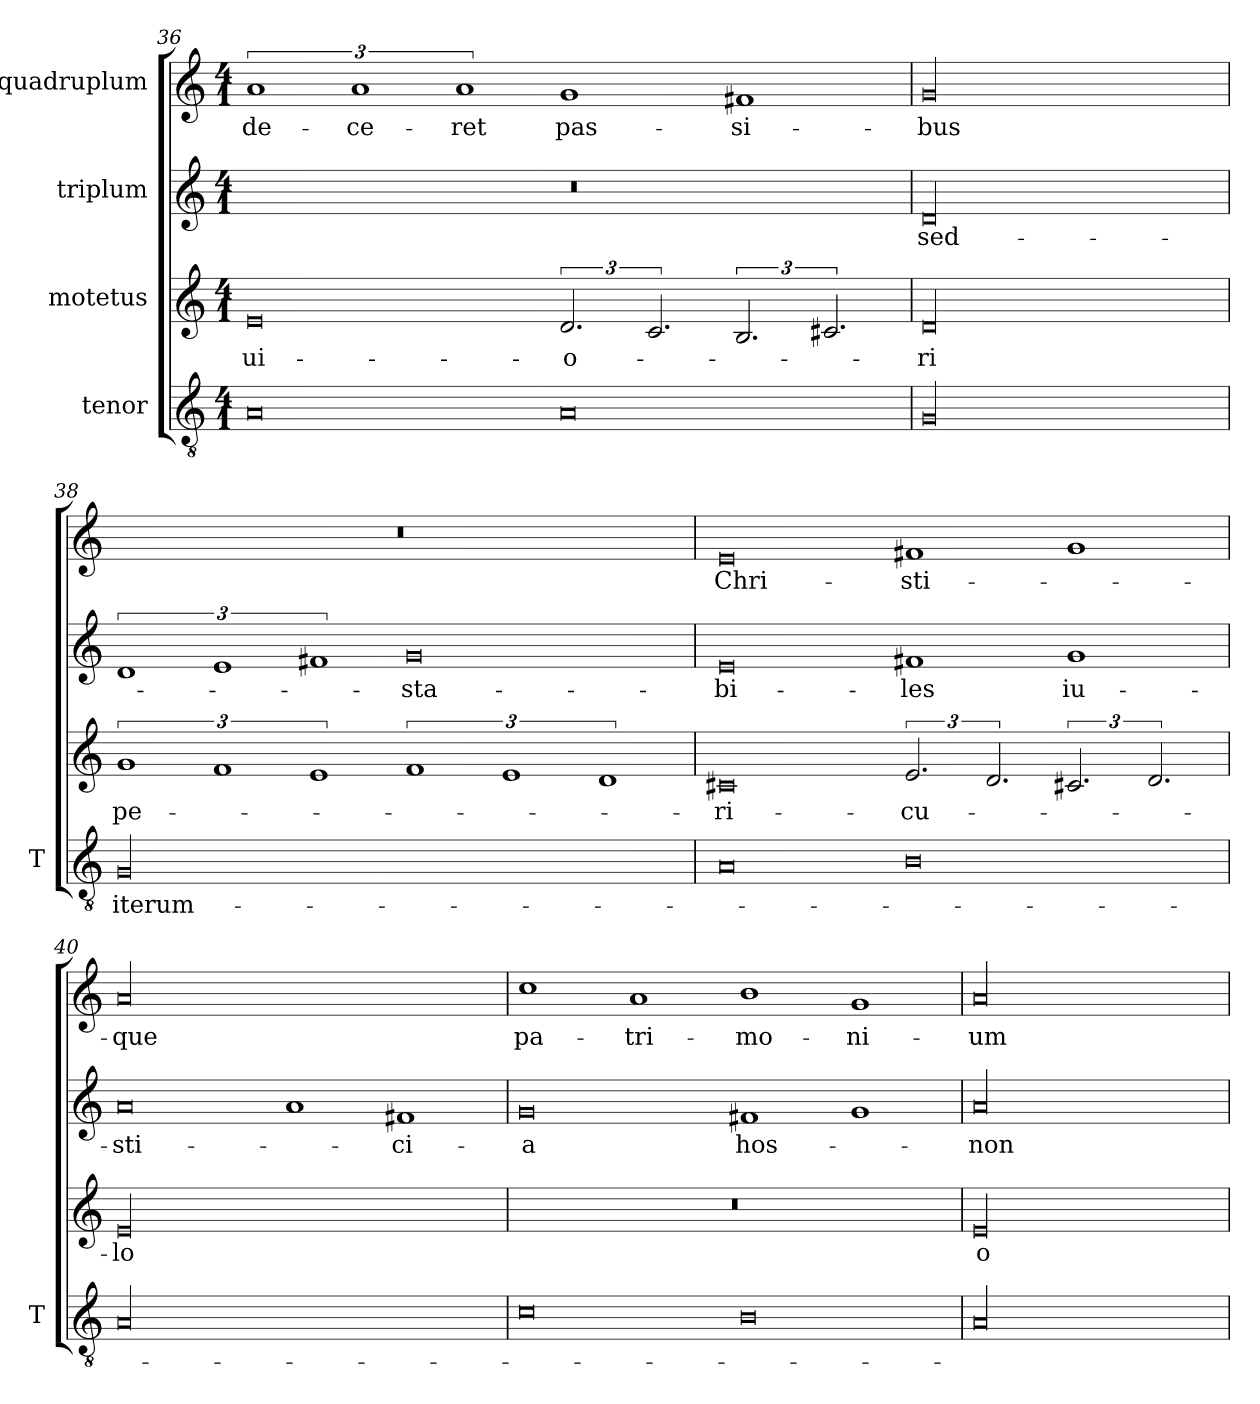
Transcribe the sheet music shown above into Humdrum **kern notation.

**kern	**text	**kern	**text	**kern	**text	**kern	**text
*part4	*part4	*part3	*part3	*part2	*part2	*part1	*part1
*staff4	*staff4	*staff3	*staff3	*staff2	*staff2	*staff1	*staff1
*I"tenor	*	*I"motetus	*	*I"triplum	*	*I"quadruplum	*
*I'T	*	*	*	*	*	*	*
*clefGv2	*	*clefG2	*	*clefG2	*	*clefG2	*
*k[]	*	*k[]	*	*k[]	*	*k[]	*
*C:	*	*C:	*	*C:	*	*C:	*
*M4/1	*	*M4/1	*	*M4/1	*	*M4/1	*
=36	=36	=36	=36	=36	=36	=36	=36
0A/	.	0e/	-ui-	00r	.	3%2a/	de-
.	.	.	.	.	.	3%2a/	-ce-
.	.	.	.	.	.	3%2a/	-ret
0A/	.	3.d/	-o-	.	.	1g/	pas-
.	.	3.c/	.	.	.	.	.
.	.	3.B/	.	.	.	1f#X/	-si-
.	.	3.c#X/	.	.	.	.	.
=37	=37	=37	=37	=37	=37	=37	=37
00G/	.	00d/	-ri	00d/	sed-	00g/	-bus
=38	=38	=38	=38	=38	=38	=38	=38
00G/	iterum-	3%2g/	pe-	3%2d/	.	00r	.
.	.	3%2f/	.	3%2e/	.	.	.
.	.	3%2e/	.	3%2f#X/	.	.	.
.	.	3%2f/	.	0g/	sta-	.	.
.	.	3%2e/	.	.	.	.	.
.	.	3%2d/	.	.	.	.	.
=39	=39	=39	=39	=39	=39	=39	=39
0A/	.	0c#X/	-ri-	0e/	-bi-	0e/	Chri-
0B\	.	3.e/	-cu-	1f#X/	-les	1f#X/	-sti-
.	.	3.d/	.	.	.	.	.
.	.	3.c#X/	.	1g/	iu-	1g/	.
.	.	3.d/	.	.	.	.	.
=40	=40	=40	=40	=40	=40	=40	=40
00A/	.	00e/	-lo	0a/	-sti-	00a/	-que
.	.	.	.	1a/	.	.	.
.	.	.	.	1f#X/	-ci-	.	.
=41	=41	=41	=41	=41	=41	=41	=41
0c\	.	00r	.	0g/	-a	1cc\	pa-
.	.	.	.	.	.	1a/	-tri-
0B\	.	.	.	1f#X/	hos-	1b\	-mo-
.	.	.	.	1g/	.	1g/	-ni-
=42	=42	=42	=42	=42	=42	=42	=42
00A/	.	00e/	o-	00a/	non-	00a/	-um
=	=	=	=	=	=	=	=
*-	*-	*-	*-	*-	*-	*-	*-
